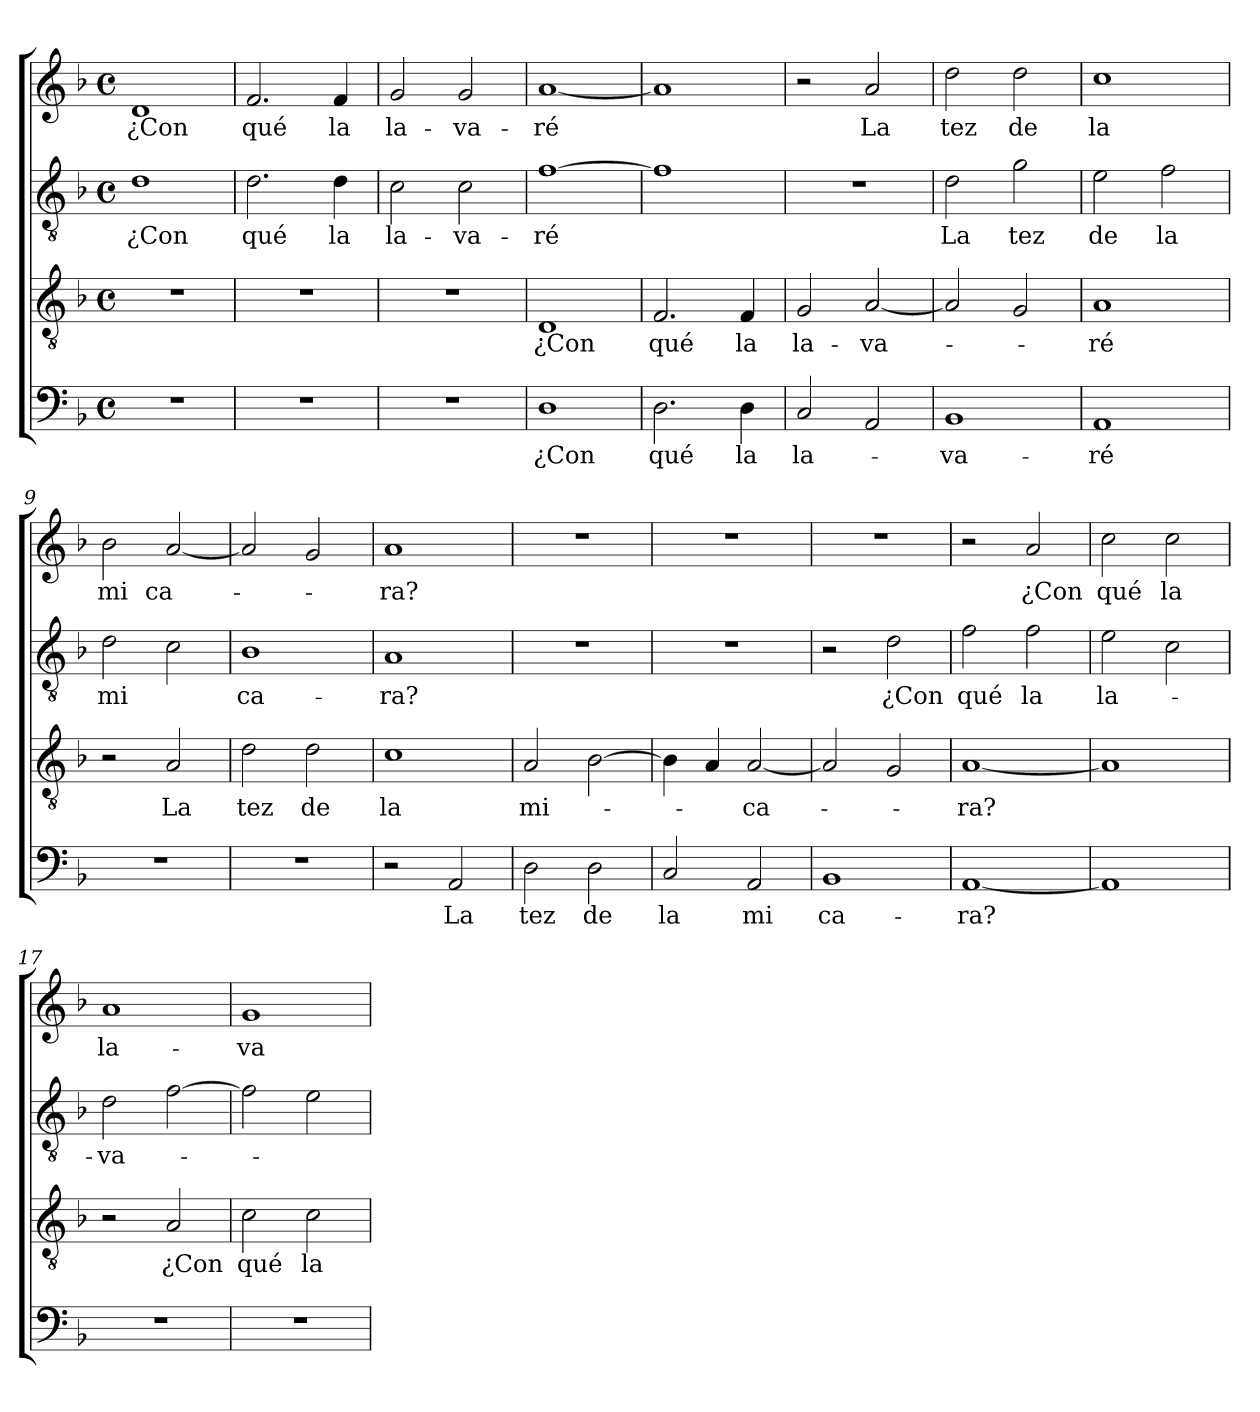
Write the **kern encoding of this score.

**kern	**text	**kern	**text	**kern	**text	**kern	**text
*part4	*part4	*part3	*part3	*part2	*part2	*part1	*part1
*staff4	*staff4	*staff3	*staff3	*staff2	*staff2	*staff1	*staff1
*clefF4	*	*clefGv2	*	*clefGv2	*	*clefG2	*
*k[b-]	*	*k[b-]	*	*k[b-]	*	*k[b-]	*
*F:	*	*F:	*	*F:	*	*F:	*
*M4/4	*	*M4/4	*	*M4/4	*	*M4/4	*
*met(c)	*	*met(c)	*	*met(c)	*	*met(c)	*
=1	=1	=1	=1	=1	=1	=1	=1
!	!	!	!	!	!LO:LY:b	!	!LO:LY:b
1r	.	1r	.	1d	¿Con	1d	¿Con
=2	=2	=2	=2	=2	=2	=2	=2
!	!	!	!	!	!LO:LY:b	!	!LO:LY:b
1r	.	1r	.	2.d\	qué	2.f/	qué
!	!	!	!	!	!LO:LY:b	!	!LO:LY:b
.	.	.	.	4d\	la	4f/	la
=3	=3	=3	=3	=3	=3	=3	=3
!	!	!	!	!	!LO:LY:b	!	!LO:LY:b
1r	.	1r	.	2c\	la-	2g/	la-
!	!	!	!	!	!LO:LY:b	!	!LO:LY:b
.	.	.	.	2c\	-va-	2g/	-va-
=4	=4	=4	=4	=4	=4	=4	=4
!	!LO:LY:b	!	!LO:LY:b	!	!LO:LY:b	!	!LO:LY:b
1D	¿Con	1D	¿Con	[>1f	-ré	[<1a	-ré
=5	=5	=5	=5	=5	=5	=5	=5
!	!LO:LY:b	!	!LO:LY:b	!	!	!	!
2.D\	qué	2.F/	qué	1f]	.	1a]	.
!	!LO:LY:b	!	!LO:LY:b	!	!	!	!
4D\	la	4F/	la	.	.	.	.
=6	=6	=6	=6	=6	=6	=6	=6
!	!LO:LY:b	!	!LO:LY:b	!	!	!	!
2C/	la-	2G/	la-	1r	.	2r	.
!	!	!	!LO:LY:b	!	!	!	!LO:LY:b
2AA/	.	[<2A/	-va-	.	.	2a/	La
=7	=7	=7	=7	=7	=7	=7	=7
!	!LO:LY:b	!	!	!	!LO:LY:b	!	!LO:LY:b
1BB-	-va-	2A/]	.	2d\	La	2dd\	tez
!	!	!	!	!	!LO:LY:b	!	!LO:LY:b
.	.	2G/	.	2g\	tez	2dd\	de
!!LO:LB:g=z
=8	=8	=8	=8	=8	=8	=8	=8
!	!LO:LY:b	!	!LO:LY:b	!	!LO:LY:b	!	!LO:LY:b
1AA	-ré	1A	-ré	2e\	de	1cc	la
!	!	!	!	!	!LO:LY:b	!	!
.	.	.	.	2f\	la	.	.
=9	=9	=9	=9	=9	=9	=9	=9
!	!	!	!	!	!LO:LY:b	!	!LO:LY:b
1r	.	2r	.	2d\	mi	2b-\	mi
!	!	!	!LO:LY:b	!	!	!	!LO:LY:b
.	.	2A/	La	2c\	.	[<2a/	ca-
=10	=10	=10	=10	=10	=10	=10	=10
!	!	!	!LO:LY:b	!	!LO:LY:b	!	!
1r	.	2d\	tez	1B-	ca-	2a/]	.
!	!	!	!LO:LY:b	!	!	!	!
.	.	2d\	de	.	.	2g/	.
=11	=11	=11	=11	=11	=11	=11	=11
!	!	!	!LO:LY:b	!	!LO:LY:b	!	!LO:LY:b
2r	.	1c	la	1A	-ra?	1a	-ra?
!	!LO:LY:b	!	!	!	!	!	!
2AA/	La	.	.	.	.	.	.
=12	=12	=12	=12	=12	=12	=12	=12
!	!LO:LY:b	!	!LO:LY:b	!	!	!	!
2D\	tez	2A/	mi-	1r	.	1r	.
!	!LO:LY:b	!	!	!	!	!	!
2D\	de	[>2B-\	.	.	.	.	.
=13	=13	=13	=13	=13	=13	=13	=13
!	!LO:LY:b	!	!	!	!	!	!
2C/	la	4B-\]	.	1r	.	1r	.
.	.	4A/	.	.	.	.	.
!	!LO:LY:b	!	!LO:LY:b	!	!	!	!
2AA/	mi	[<2A/	-ca-	.	.	.	.
=14	=14	=14	=14	=14	=14	=14	=14
!	!LO:LY:b	!	!	!	!	!	!
1BB-	ca-	2A/]	.	2r	.	1r	.
!	!	!	!	!	!LO:LY:b	!	!
.	.	2G/	.	2d\	¿Con	.	.
=15	=15	=15	=15	=15	=15	=15	=15
!	!LO:LY:b	!	!LO:LY:b	!	!LO:LY:b	!	!
[<1AA	-ra?	[<1A	-ra?	2f\	qué	2r	.
!	!	!	!	!	!LO:LY:b	!	!LO:LY:b
.	.	.	.	2f\	la	2a/	¿Con
!!LO:PB:g=z
=16	=16	=16	=16	=16	=16	=16	=16
!	!	!	!	!	!LO:LY:b	!	!LO:LY:b
1AA]	.	1A]	.	2e\	la-	2cc\	qué
!	!	!	!	!	!	!	!LO:LY:b
.	.	.	.	2c\	.	2cc\	la
=17	=17	=17	=17	=17	=17	=17	=17
!	!	!	!	!	!LO:LY:b	!	!LO:LY:b
1r	.	2r	.	2d\	-va-	1a	la-
!	!	!	!LO:LY:b	!	!	!	!
.	.	2A/	¿Con	[>2f\	.	.	.
=18	=18	=18	=18	=18	=18	=18	=18
!	!	!	!LO:LY:b	!	!	!	!LO:LY:b
1r	.	2c\	qué	2f\]	.	1g	-va-
!	!	!	!LO:LY:b	!	!	!	!
.	.	2c\	la	2e\	.	.	.
=	=	=	=	=	=	=	=
*-	*-	*-	*-	*-	*-	*-	*-
